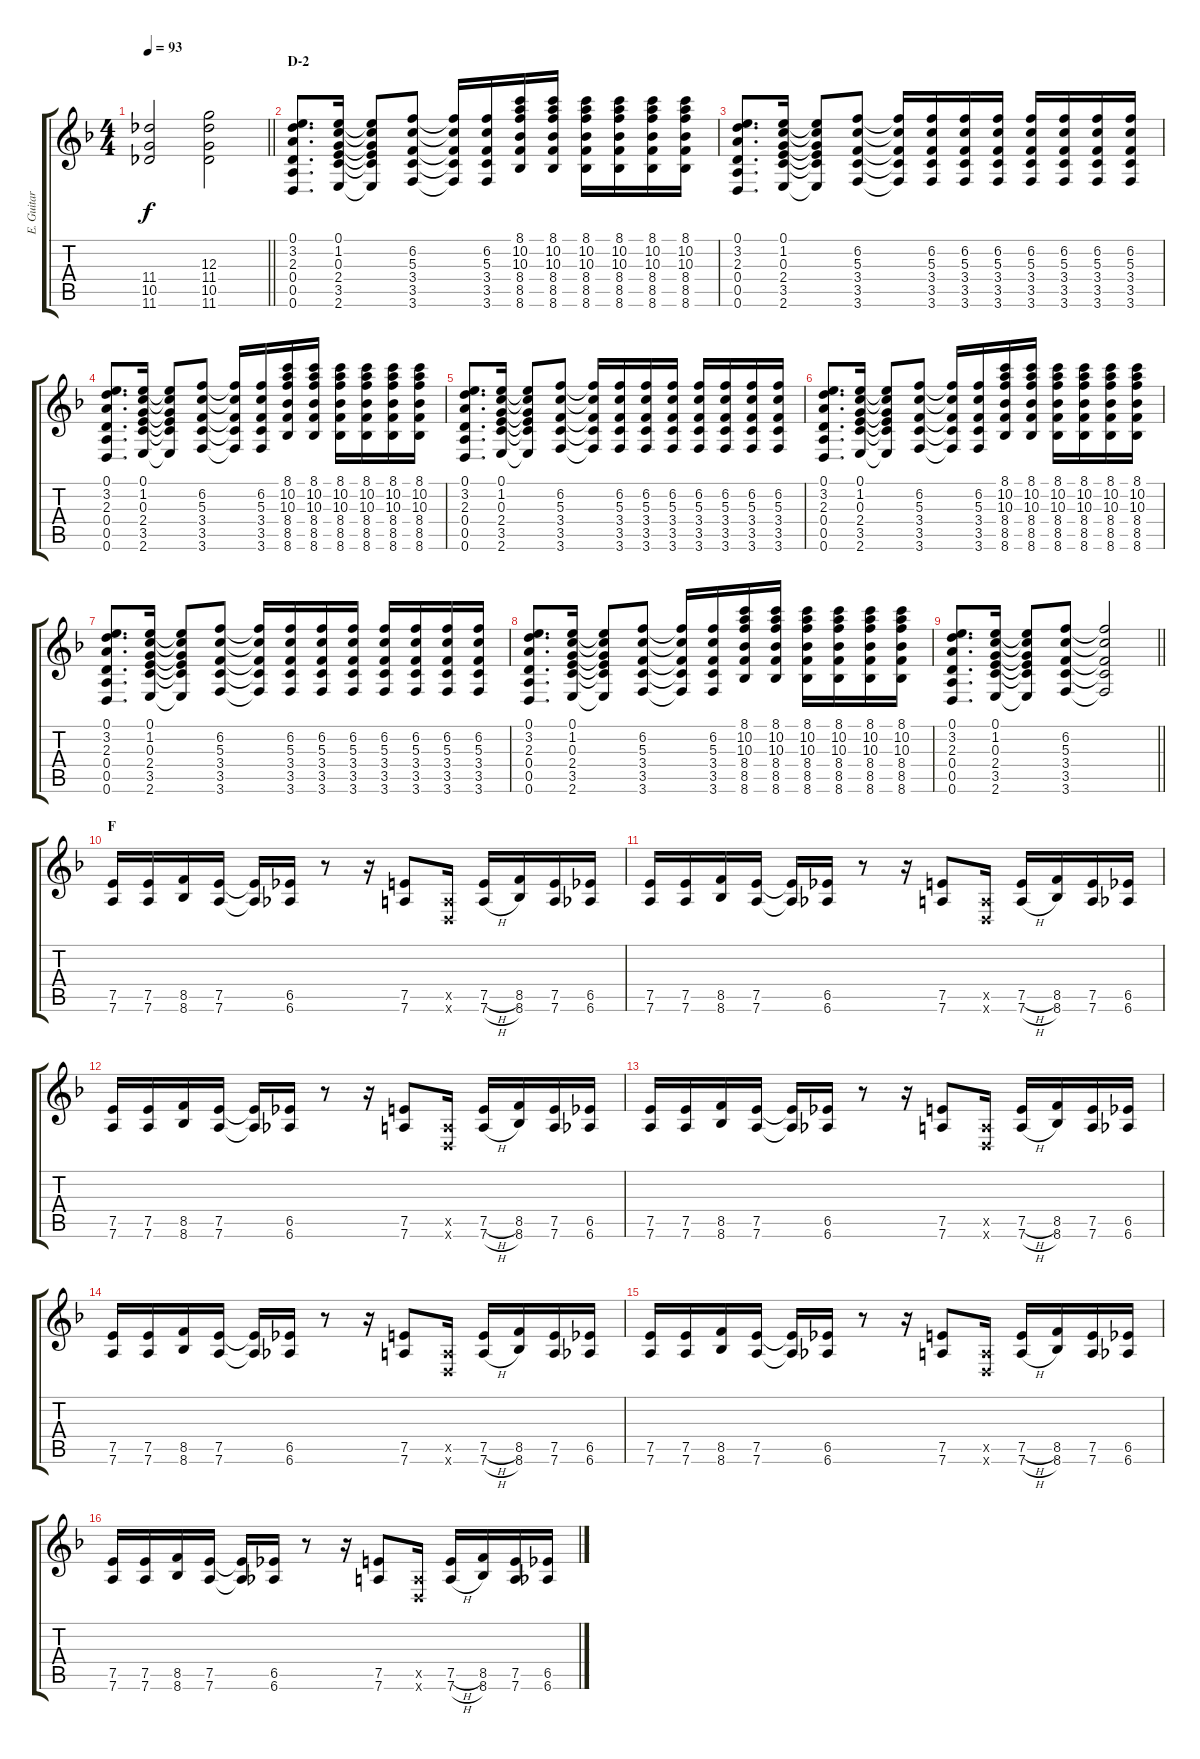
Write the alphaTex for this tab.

\track ("E. Guitar II" "E. Guitar ") {instrument overdrivenguitar}
\staff {score tabs}
\tuning (E4 B3 G3 D3 A2 D2) {hide}
\ts (4 4)
\tempo 93
\clef g2
\barLineRight lightlight
\ks f
(11.4 10.5 11.6).2{dy f} (12.3 11.4 10.5 11.6).2 |
\section ("" "D-2")
(0.1 3.2 2.3 0.4 0.5 0.6).8{d} (0.1 1.2 0.3 2.4 3.5 2.6).16 (0.1{t} 1.2{t} 0.3{t} 2.4{t} 3.5{t} 2.6{t}).8 (6.2 5.3 3.4 3.5 3.6).8 (6.2{t} 5.3{t} 3.4{t} 3.5{t} 3.6{t}).16 (6.2 5.3 3.4 3.5 3.6).16 (8.1 10.2 10.3 8.4 8.5 8.6).16 (8.1 10.2 10.3 8.4 8.5 8.6).16 (8.1 10.2 10.3 8.4 8.5 8.6).16 (8.1 10.2 10.3 8.4 8.5 8.6).16 (8.1 10.2 10.3 8.4 8.5 8.6).16 (8.1 10.2 10.3 8.4 8.5 8.6).16 |
(0.1 3.2 2.3 0.4 0.5 0.6).8{d} (0.1 1.2 0.3 2.4 3.5 2.6).16 (0.1{t} 1.2{t} 0.3{t} 2.4{t} 3.5{t} 2.6{t}).8 (6.2 5.3 3.4 3.5 3.6).8 (6.2{t} 5.3{t} 3.4{t} 3.5{t} 3.6{t}).16 (6.2 5.3 3.4 3.5 3.6).16 (6.2 5.3 3.4 3.5 3.6).16 (6.2 5.3 3.4 3.5 3.6).16 (6.2 5.3 3.4 3.5 3.6).16 (6.2 5.3 3.4 3.5 3.6).16 (6.2 5.3 3.4 3.5 3.6).16 (6.2 5.3 3.4 3.5 3.6).16 |
(0.1 3.2 2.3 0.4 0.5 0.6).8{d} (0.1 1.2 0.3 2.4 3.5 2.6).16 (0.1{t} 1.2{t} 0.3{t} 2.4{t} 3.5{t} 2.6{t}).8 (6.2 5.3 3.4 3.5 3.6).8 (6.2{t} 5.3{t} 3.4{t} 3.5{t} 3.6{t}).16 (6.2 5.3 3.4 3.5 3.6).16 (8.1 10.2 10.3 8.4 8.5 8.6).16 (8.1 10.2 10.3 8.4 8.5 8.6).16 (8.1 10.2 10.3 8.4 8.5 8.6).16 (8.1 10.2 10.3 8.4 8.5 8.6).16 (8.1 10.2 10.3 8.4 8.5 8.6).16 (8.1 10.2 10.3 8.4 8.5 8.6).16 |
(0.1 3.2 2.3 0.4 0.5 0.6).8{d} (0.1 1.2 0.3 2.4 3.5 2.6).16 (0.1{t} 1.2{t} 0.3{t} 2.4{t} 3.5{t} 2.6{t}).8 (6.2 5.3 3.4 3.5 3.6).8 (6.2{t} 5.3{t} 3.4{t} 3.5{t} 3.6{t}).16 (6.2 5.3 3.4 3.5 3.6).16 (6.2 5.3 3.4 3.5 3.6).16 (6.2 5.3 3.4 3.5 3.6).16 (6.2 5.3 3.4 3.5 3.6).16 (6.2 5.3 3.4 3.5 3.6).16 (6.2 5.3 3.4 3.5 3.6).16 (6.2 5.3 3.4 3.5 3.6).16 |
(0.1 3.2 2.3 0.4 0.5 0.6).8{d} (0.1 1.2 0.3 2.4 3.5 2.6).16 (0.1{t} 1.2{t} 0.3{t} 2.4{t} 3.5{t} 2.6{t}).8 (6.2 5.3 3.4 3.5 3.6).8 (6.2{t} 5.3{t} 3.4{t} 3.5{t} 3.6{t}).16 (6.2 5.3 3.4 3.5 3.6).16 (8.1 10.2 10.3 8.4 8.5 8.6).16 (8.1 10.2 10.3 8.4 8.5 8.6).16 (8.1 10.2 10.3 8.4 8.5 8.6).16 (8.1 10.2 10.3 8.4 8.5 8.6).16 (8.1 10.2 10.3 8.4 8.5 8.6).16 (8.1 10.2 10.3 8.4 8.5 8.6).16 |
(0.1 3.2 2.3 0.4 0.5 0.6).8{d} (0.1 1.2 0.3 2.4 3.5 2.6).16 (0.1{t} 1.2{t} 0.3{t} 2.4{t} 3.5{t} 2.6{t}).8 (6.2 5.3 3.4 3.5 3.6).8 (6.2{t} 5.3{t} 3.4{t} 3.5{t} 3.6{t}).16 (6.2 5.3 3.4 3.5 3.6).16 (6.2 5.3 3.4 3.5 3.6).16 (6.2 5.3 3.4 3.5 3.6).16 (6.2 5.3 3.4 3.5 3.6).16 (6.2 5.3 3.4 3.5 3.6).16 (6.2 5.3 3.4 3.5 3.6).16 (6.2 5.3 3.4 3.5 3.6).16 |
(0.1 3.2 2.3 0.4 0.5 0.6).8{d} (0.1 1.2 0.3 2.4 3.5 2.6).16 (0.1{t} 1.2{t} 0.3{t} 2.4{t} 3.5{t} 2.6{t}).8 (6.2 5.3 3.4 3.5 3.6).8 (6.2{t} 5.3{t} 3.4{t} 3.5{t} 3.6{t}).16 (6.2 5.3 3.4 3.5 3.6).16 (8.1 10.2 10.3 8.4 8.5 8.6).16 (8.1 10.2 10.3 8.4 8.5 8.6).16 (8.1 10.2 10.3 8.4 8.5 8.6).16 (8.1 10.2 10.3 8.4 8.5 8.6).16 (8.1 10.2 10.3 8.4 8.5 8.6).16 (8.1 10.2 10.3 8.4 8.5 8.6).16 |
\barLineRight lightlight
(0.1 3.2 2.3 0.4 0.5 0.6).8{d} (0.1 1.2 0.3 2.4 3.5 2.6).16 (0.1{t} 1.2{t} 0.3{t} 2.4{t} 3.5{t} 2.6{t}).8 (6.2 5.3 3.4 3.5 3.6).8 (6.2{t} 5.3{t} 3.4{t} 3.5{t} 3.6{t}).2 |
\section ("" "F")
(7.5 7.6).16 (7.5 7.6).16 (8.5 8.6).16 (7.5 7.6).16 (7.5{t} 7.6{t}).16 (6.5 6.6).16 r.8 r.16 (7.5 7.6).8 (0.5{x} 0.6{x}).16 (7.5{h} 7.6{h}).16 (8.5 8.6).16 (7.5 7.6).16 (6.5 6.6).16 |
(7.5 7.6).16 (7.5 7.6).16 (8.5 8.6).16 (7.5 7.6).16 (7.5{t} 7.6{t}).16 (6.5 6.6).16 r.8 r.16 (7.5 7.6).8 (0.5{x} 0.6{x}).16 (7.5{h} 7.6{h}).16 (8.5 8.6).16 (7.5 7.6).16 (6.5 6.6).16 |
(7.5 7.6).16 (7.5 7.6).16 (8.5 8.6).16 (7.5 7.6).16 (7.5{t} 7.6{t}).16 (6.5 6.6).16 r.8 r.16 (7.5 7.6).8 (0.5{x} 0.6{x}).16 (7.5{h} 7.6{h}).16 (8.5 8.6).16 (7.5 7.6).16 (6.5 6.6).16 |
(7.5 7.6).16 (7.5 7.6).16 (8.5 8.6).16 (7.5 7.6).16 (7.5{t} 7.6{t}).16 (6.5 6.6).16 r.8 r.16 (7.5 7.6).8 (0.5{x} 0.6{x}).16 (7.5{h} 7.6{h}).16 (8.5 8.6).16 (7.5 7.6).16 (6.5 6.6).16 |
(7.5 7.6).16 (7.5 7.6).16 (8.5 8.6).16 (7.5 7.6).16 (7.5{t} 7.6{t}).16 (6.5 6.6).16 r.8 r.16 (7.5 7.6).8 (0.5{x} 0.6{x}).16 (7.5{h} 7.6{h}).16 (8.5 8.6).16 (7.5 7.6).16 (6.5 6.6).16 |
(7.5 7.6).16 (7.5 7.6).16 (8.5 8.6).16 (7.5 7.6).16 (7.5{t} 7.6{t}).16 (6.5 6.6).16 r.8 r.16 (7.5 7.6).8 (0.5{x} 0.6{x}).16 (7.5{h} 7.6{h}).16 (8.5 8.6).16 (7.5 7.6).16 (6.5 6.6).16 |
(7.5 7.6).16 (7.5 7.6).16 (8.5 8.6).16 (7.5 7.6).16 (7.5{t} 7.6{t}).16 (6.5 6.6).16 r.8 r.16 (7.5 7.6).8 (0.5{x} 0.6{x}).16 (7.5{h} 7.6{h}).16 (8.5 8.6).16 (7.5 7.6).16 (6.5 6.6).16
